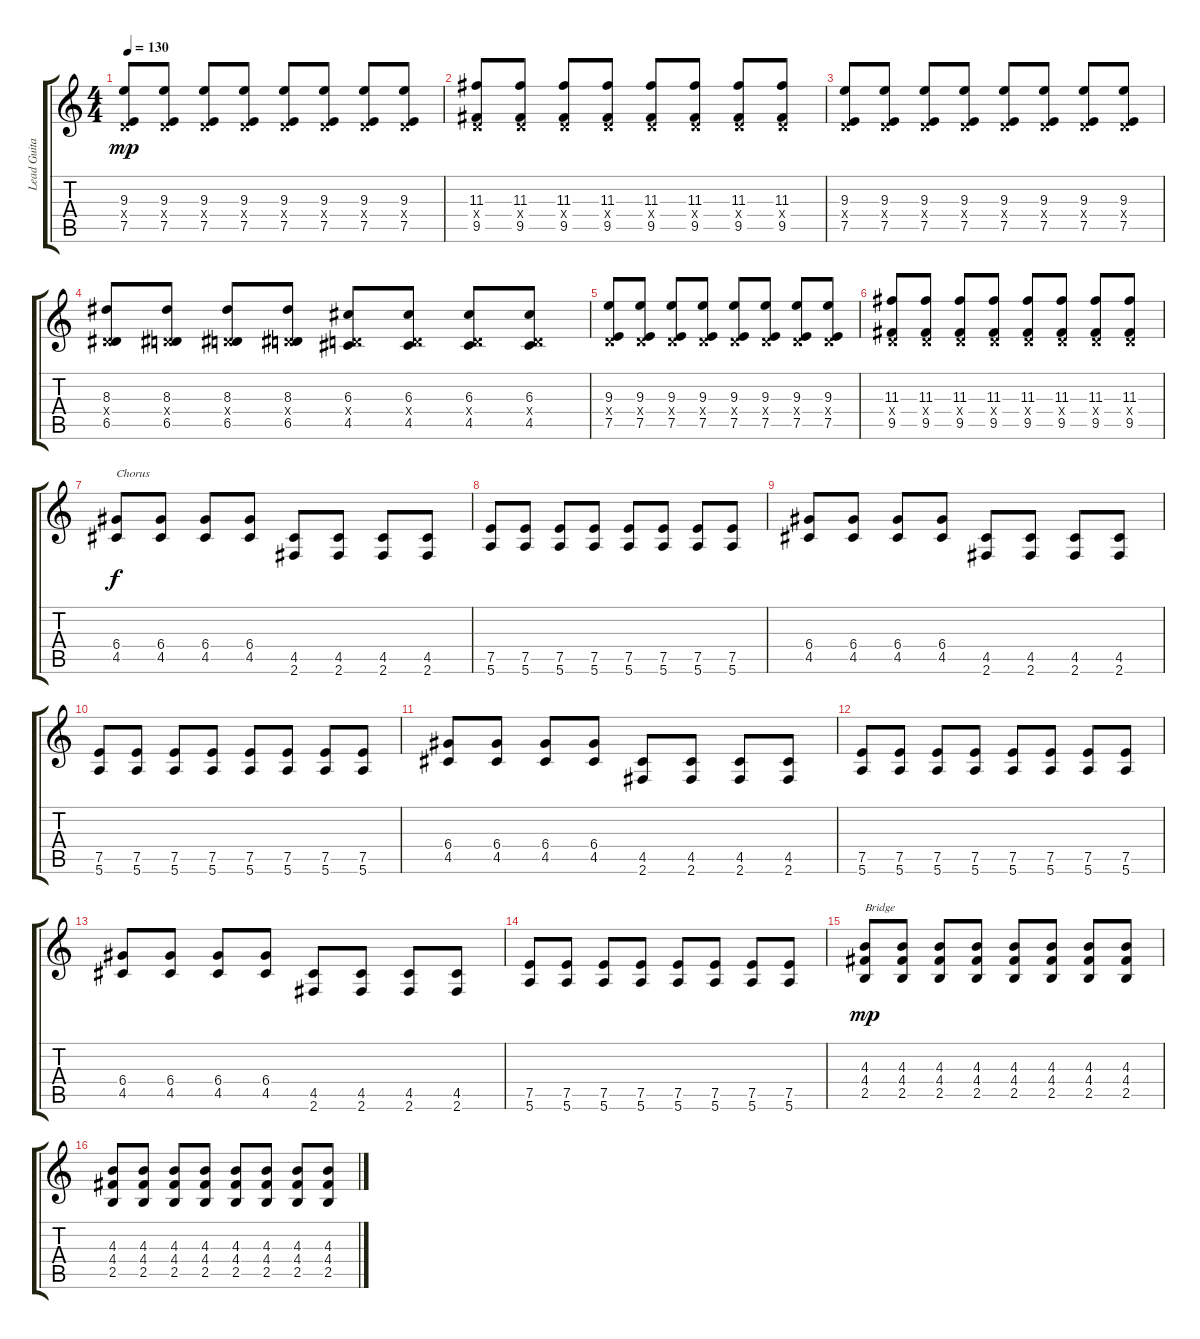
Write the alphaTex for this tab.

\track ("Lead Guitar" "Lead Guita") {instrument overdrivenguitar}
\staff {score tabs}
\tuning (E4 B3 G3 D3 A2 E2) {hide}
\ts (4 4)
\tempo 130
\clef g2
\ks c
(9.3 0.4{x} 7.5).8{dy mp} (9.3 0.4{x} 7.5).8 (9.3 0.4{x} 7.5).8 (9.3 0.4{x} 7.5).8 (9.3 0.4{x} 7.5).8 (9.3 0.4{x} 7.5).8 (9.3 0.4{x} 7.5).8 (9.3 0.4{x} 7.5).8 |
(11.3 0.4{x} 9.5).8 (11.3 0.4{x} 9.5).8 (11.3 0.4{x} 9.5).8 (11.3 0.4{x} 9.5).8 (11.3 0.4{x} 9.5).8 (11.3 0.4{x} 9.5).8 (11.3 0.4{x} 9.5).8 (11.3 0.4{x} 9.5).8 |
(9.3 0.4{x} 7.5).8 (9.3 0.4{x} 7.5).8 (9.3 0.4{x} 7.5).8 (9.3 0.4{x} 7.5).8 (9.3 0.4{x} 7.5).8 (9.3 0.4{x} 7.5).8 (9.3 0.4{x} 7.5).8 (9.3 0.4{x} 7.5).8 |
(8.3 0.4{x} 6.5).8 (8.3 0.4{x} 6.5).8 (8.3 0.4{x} 6.5).8 (8.3 0.4{x} 6.5).8 (6.3 0.4{x} 4.5).8 (6.3 0.4{x} 4.5).8 (6.3 0.4{x} 4.5).8 (6.3 0.4{x} 4.5).8 |
(9.3 0.4{x} 7.5).8 (9.3 0.4{x} 7.5).8 (9.3 0.4{x} 7.5).8 (9.3 0.4{x} 7.5).8 (9.3 0.4{x} 7.5).8 (9.3 0.4{x} 7.5).8 (9.3 0.4{x} 7.5).8 (9.3 0.4{x} 7.5).8 |
(11.3 0.4{x} 9.5).8 (11.3 0.4{x} 9.5).8 (11.3 0.4{x} 9.5).8 (11.3 0.4{x} 9.5).8 (11.3 0.4{x} 9.5).8 (11.3 0.4{x} 9.5).8 (11.3 0.4{x} 9.5).8 (11.3 0.4{x} 9.5).8 |
(6.4 4.5).8{txt "Chorus" dy f} (6.4 4.5).8 (6.4 4.5).8 (6.4 4.5).8 (4.5 2.6).8 (4.5 2.6).8 (4.5 2.6).8 (4.5 2.6).8 |
(7.5 5.6).8 (7.5 5.6).8 (7.5 5.6).8 (7.5 5.6).8 (7.5 5.6).8 (7.5 5.6).8 (7.5 5.6).8 (7.5 5.6).8 |
(6.4 4.5).8 (6.4 4.5).8 (6.4 4.5).8 (6.4 4.5).8 (4.5 2.6).8 (4.5 2.6).8 (4.5 2.6).8 (4.5 2.6).8 |
(7.5 5.6).8 (7.5 5.6).8 (7.5 5.6).8 (7.5 5.6).8 (7.5 5.6).8 (7.5 5.6).8 (7.5 5.6).8 (7.5 5.6).8 |
(6.4 4.5).8 (6.4 4.5).8 (6.4 4.5).8 (6.4 4.5).8 (4.5 2.6).8 (4.5 2.6).8 (4.5 2.6).8 (4.5 2.6).8 |
(7.5 5.6).8 (7.5 5.6).8 (7.5 5.6).8 (7.5 5.6).8 (7.5 5.6).8 (7.5 5.6).8 (7.5 5.6).8 (7.5 5.6).8 |
(6.4 4.5).8 (6.4 4.5).8 (6.4 4.5).8 (6.4 4.5).8 (4.5 2.6).8 (4.5 2.6).8 (4.5 2.6).8 (4.5 2.6).8 |
(7.5 5.6).8 (7.5 5.6).8 (7.5 5.6).8 (7.5 5.6).8 (7.5 5.6).8 (7.5 5.6).8 (7.5 5.6).8 (7.5 5.6).8 |
(4.3 4.4 2.5).8{txt "Bridge" dy mp} (4.3 4.4 2.5).8 (4.3 4.4 2.5).8 (4.3 4.4 2.5).8 (4.3 4.4 2.5).8 (4.3 4.4 2.5).8 (4.3 4.4 2.5).8 (4.3 4.4 2.5).8 |
(4.3 4.4 2.5).8 (4.3 4.4 2.5).8 (4.3 4.4 2.5).8 (4.3 4.4 2.5).8 (4.3 4.4 2.5).8 (4.3 4.4 2.5).8 (4.3 4.4 2.5).8 (4.3 4.4 2.5).8
